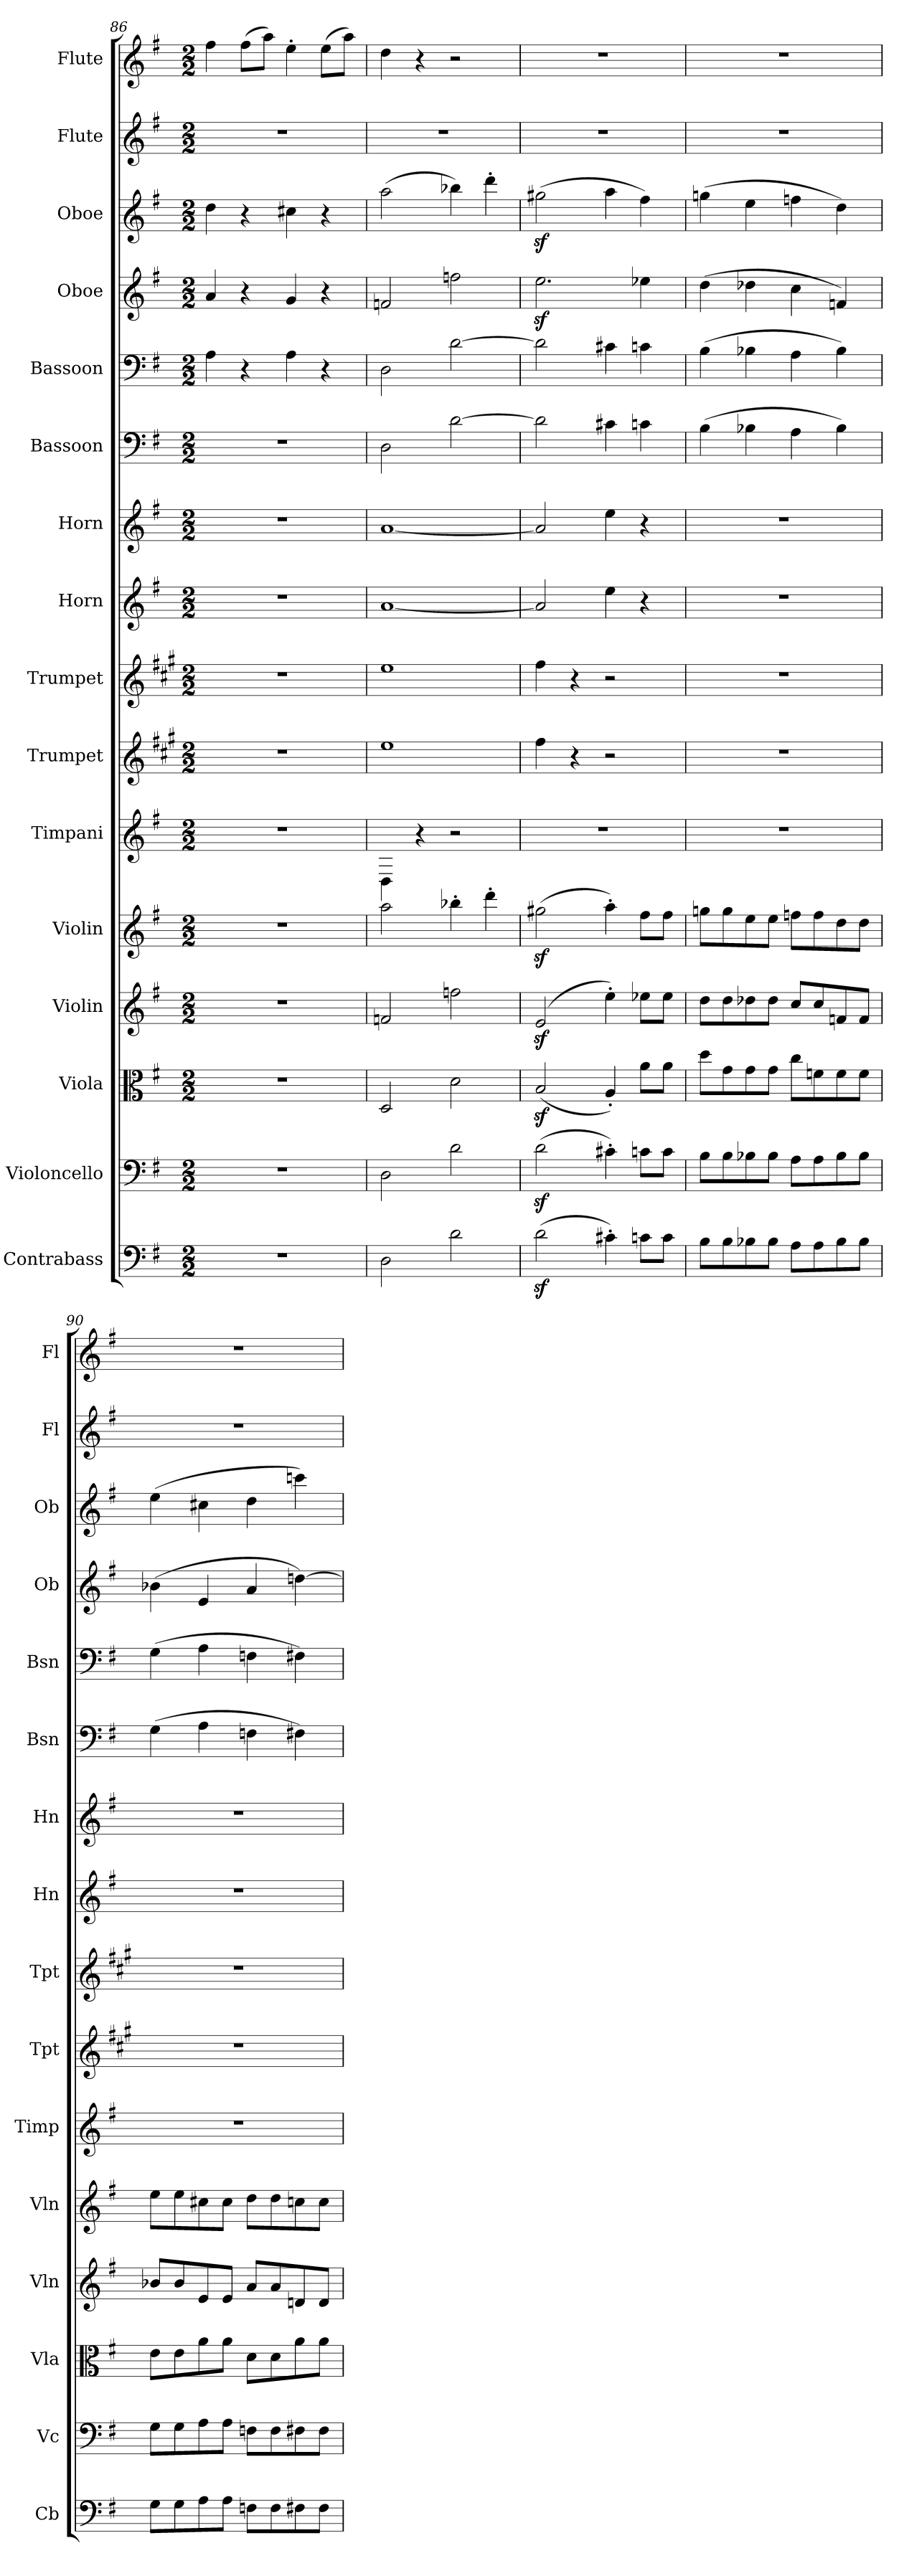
**kern	**kern	**kern	**kern	**kern	**kern	**kern	**kern	**kern	**kern	**kern	**kern	**kern	**kern	**kern	**kern
*part16	*part15	*part14	*part13	*part12	*part11	*part10	*part9	*part8	*part7	*part6	*part5	*part4	*part3	*part2	*part1
*staff16	*staff15	*staff14	*staff13	*staff12	*staff11	*staff10	*staff9	*staff8	*staff7	*staff6	*staff5	*staff4	*staff3	*staff2	*staff1
*I"Contrabass	*I"Violoncello	*I"Viola	*I"Violin	*I"Violin	*I"Timpani	*I"Trumpet	*I"Trumpet	*I"Horn	*I"Horn	*I"Bassoon	*I"Bassoon	*I"Oboe	*I"Oboe	*I"Flute	*I"Flute
*I'Cb	*I'Vc	*I'Vla	*I'Vln	*I'Vln	*I'Timp	*I'Tpt	*I'Tpt	*I'Hn	*I'Hn	*I'Bsn	*I'Bsn	*I'Ob	*I'Ob	*I'Fl	*I'Fl
*clefF4	*clefF4	*clefC3	*clefG2	*clefG2	*clefG2	*clefG2	*clefG2	*clefG2	*clefG2	*clefF4	*clefF4	*clefG2	*clefG2	*clefG2	*clefG2
*ITrd7c12	*	*	*	*	*	*ITrd1c2	*ITrd1c2	*ITrd4c7	*ITrd4c7	*	*	*	*	*	*
*k[f#]	*k[f#]	*k[f#]	*k[f#]	*k[f#]	*k[f#]	*k[f#]	*k[f#]	*k[]	*k[]	*k[f#]	*k[f#]	*k[f#]	*k[f#]	*k[f#]	*k[f#]
*M2/2	*M2/2	*M2/2	*M2/2	*M2/2	*M2/2	*M2/2	*M2/2	*M2/2	*M2/2	*M2/2	*M2/2	*M2/2	*M2/2	*M2/2	*M2/2
=86	=86	=86	=86	=86	=86	=86	=86	=86	=86	=86	=86	=86	=86	=86	=86
1r	1r	1r	1r	1r	1r	1r	1r	1r	1r	1r	4A\	4a/	4dd\	1r	4ff#\
.	.	.	.	.	.	.	.	.	.	.	4r	4r	4r	.	(>8ff#\L
.	.	.	.	.	.	.	.	.	.	.	.	.	.	.	8aa\J)
.	.	.	.	.	.	.	.	.	.	.	4A\	4g/	4cc#X\	.	4ee'\
.	.	.	.	.	.	.	.	.	.	.	4r	4r	4r	.	(>8ee\L
.	.	.	.	.	.	.	.	.	.	.	.	.	.	.	8aa\J)
=87	=87	=87	=87	=87	=87	=87	=87	=87	=87	=87	=87	=87	=87	=87	=87
2DD\	2D\	2D/	2fn/	2aa\	4D\	1dd	1dd	[1d	[1d	2D\	2D\	2fn/	(>2aa\	1r	4dd\
.	.	.	.	.	4r	.	.	.	.	.	.	.	.	.	4r
2D\	2d\	2d\	2ffn\	4bb-X'\	2r	.	.	.	.	[2d\	[2d\	2ffn\	4bb-X\)	.	2r
.	.	.	.	4ddd'\	.	.	.	.	.	.	.	.	4ddd'\	.	.
=88	=88	=88	=88	=88	=88	=88	=88	=88	=88	=88	=88	=88	=88	=88	=88
(>2Dz<\	(>2dz<\	(<2Bz</	(>2ez</	(>2gg#Xz<\	1r	4ee\	4ee\	2d/]	2d/]	2d\]	2d\]	2.eez<\	(>2gg#Xz<\	1r	1r
.	.	.	.	.	.	4r	4r	.	.	.	.	.	.	.	.
4C#X'\)	4c#X'\)	4A'/)	4ee'\)	4aa'\)	.	2r	2r	4a\	4a\	4c#X\	4c#X\	.	4aa\	.	.
8Cn\L	8cn\L	8a\L	8ee-X\L	8ff#\L	.	.	.	4r	4r	4cn\	4cn\	4ee-X\	4ff#\)	.	.
8C\J	8c\J	8a\J	8ee-\J	8ff#\J	.	.	.	.	.	.	.	.	.	.	.
=89	=89	=89	=89	=89	=89	=89	=89	=89	=89	=89	=89	=89	=89	=89	=89
8BB\L	8B\L	8dd\L	8dd\L	8ggn\L	1r	1r	1r	1r	1r	(>4B\	(>4B\	(>4dd\	(>4ggn\	1r	1r
8BB\	8B\	8g\	8dd\	8gg\	.	.	.	.	.	.	.	.	.	.	.
8BB-X\	8B-X\	8g\	8dd-X\	8ee\	.	.	.	.	.	4B-X\	4B-X\	4dd-X\	4ee\	.	.
8BB-\J	8B-\J	8g\J	8dd-\J	8ee\J	.	.	.	.	.	.	.	.	.	.	.
8AA\L	8A\L	8cc\L	8cc/L	8ffn\L	.	.	.	.	.	4A\	4A\	4cc\	4ffn\	.	.
8AA\	8A\	8fn\	8cc/	8ff\	.	.	.	.	.	.	.	.	.	.	.
8BB-\	8B-\	8f\	8fn/	8dd\	.	.	.	.	.	4B-\)	4B-\)	4fn/)	4dd\)	.	.
8BB-\J	8B-\J	8f\J	8f/J	8dd\J	.	.	.	.	.	.	.	.	.	.	.
=90	=90	=90	=90	=90	=90	=90	=90	=90	=90	=90	=90	=90	=90	=90	=90
8GG\L	8G\L	8e\L	8b-X/L	8ee\L	1r	1r	1r	1r	1r	(>4G\	(>4G\	(>4b-X\	(>4ee\	1r	1r
8GG\	8G\	8e\	8b-/	8ee\	.	.	.	.	.	.	.	.	.	.	.
8AA\	8A\	8a\	8e/	8cc#X\	.	.	.	.	.	4A\	4A\	4e/	4cc#X\	.	.
8AA\J	8A\J	8a\J	8e/J	8cc#\J	.	.	.	.	.	.	.	.	.	.	.
8FFn\L	8Fn\L	8d\L	8a/L	8dd\L	.	.	.	.	.	4Fn\	4Fn\	4a/	4dd\	.	.
8FF\	8F\	8d\	8a/	8dd\	.	.	.	.	.	.	.	.	.	.	.
8FF#X\	8F#X\	8a\	8dn/	8ccn\	.	.	.	.	.	4F#X\)	4F#X\)	[4ddn\)	4cccn\)	.	.
8FF#\J	8F#\J	8a\J	8d/J	8cc\J	.	.	.	.	.	.	.	.	.	.	.
=	=	=	=	=	=	=	=	=	=	=	=	=	=	=	=
*-	*-	*-	*-	*-	*-	*-	*-	*-	*-	*-	*-	*-	*-	*-	*-
